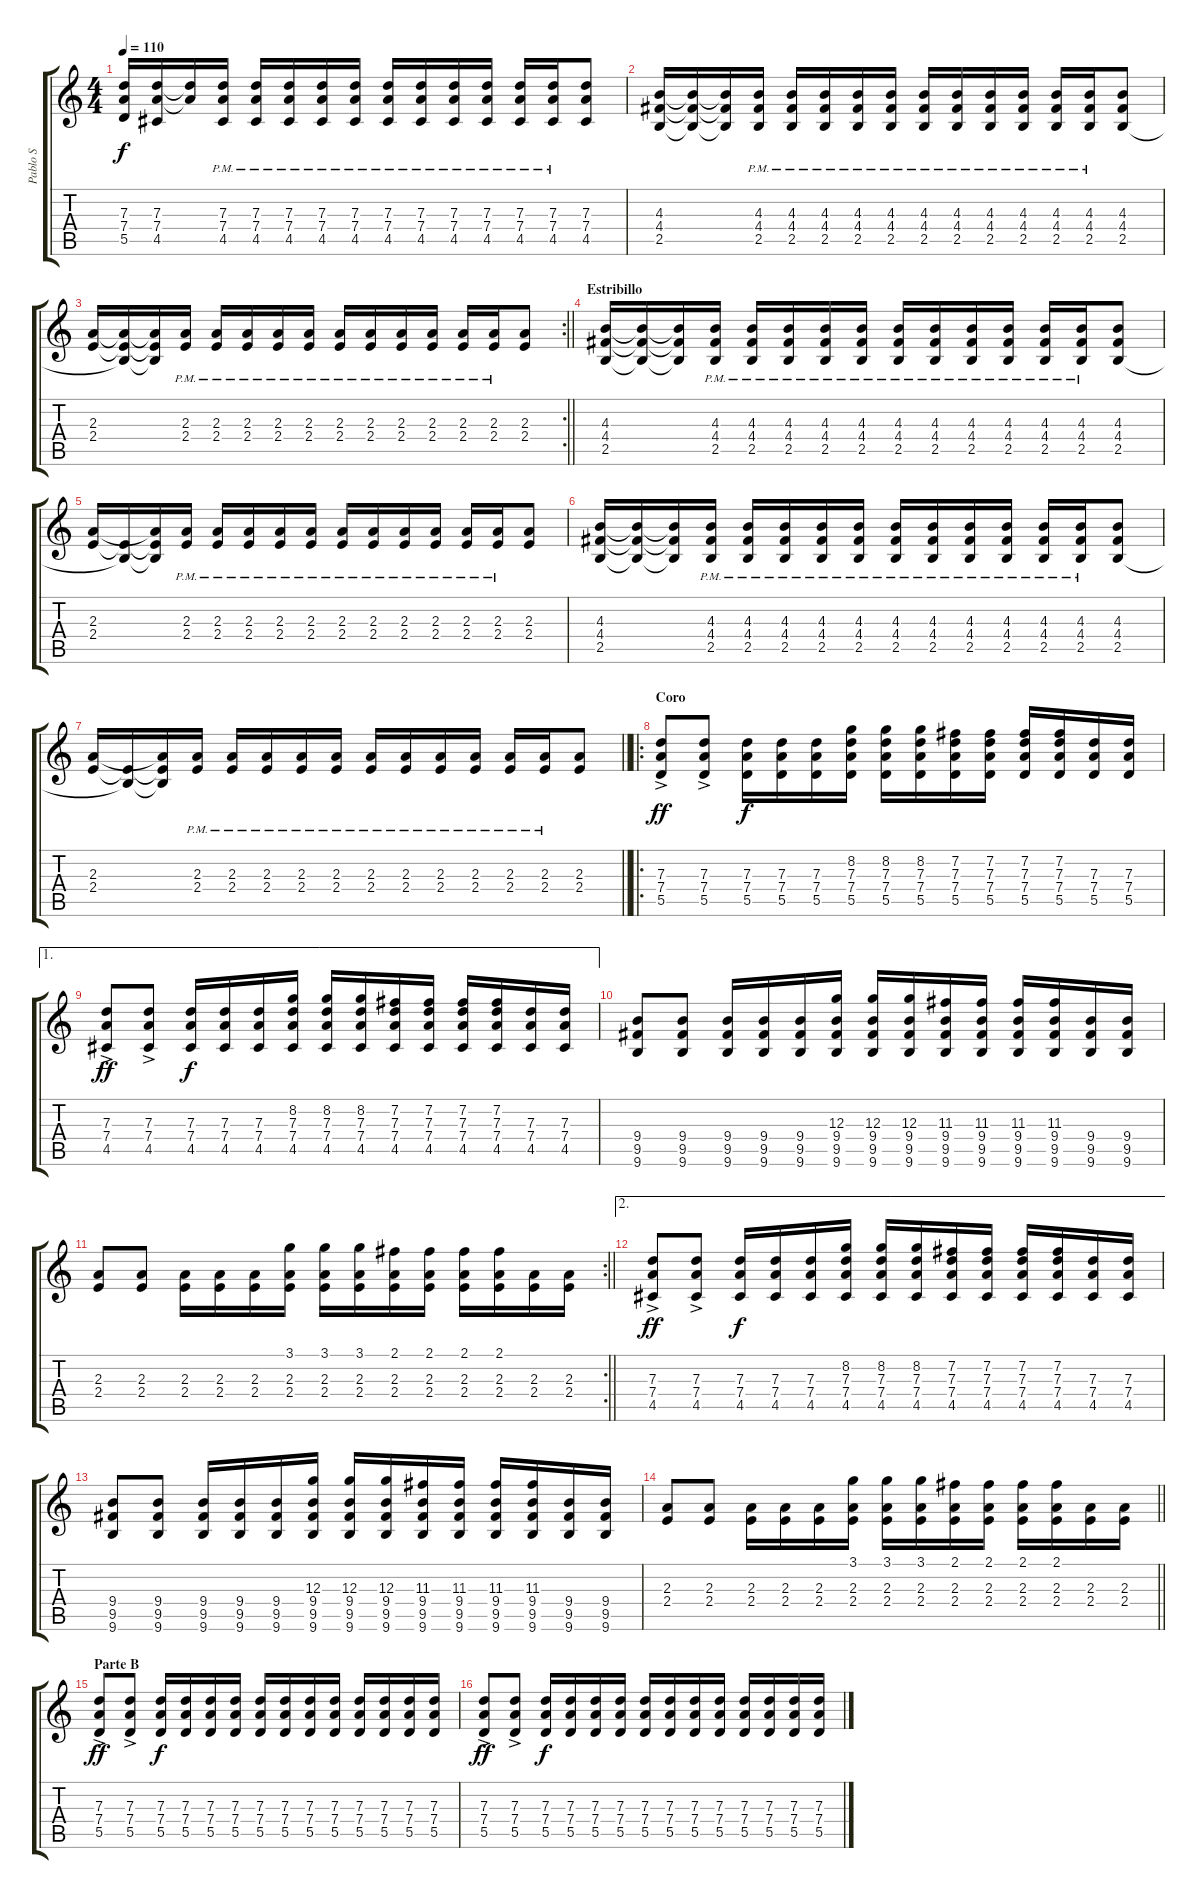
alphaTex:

\track ("Pablo S" "Pablo S") {instrument distortionguitar}
\staff {score tabs}
\tuning (E4 B3 G3 D3 A2 D2) {hide}
\ts (4 4)
\tempo 110
\clef g2
\ks c
(7.3{t} 7.4{t} 5.5{t}).16{dy f} (7.3 7.4 4.5).16 (7.3{t} 7.4{t}).16 (7.3{pm} 7.4{pm} 4.5{pm}).16 (7.3{pm} 7.4{pm} 4.5{pm}).16 (7.3{pm} 7.4{pm} 4.5{pm}).16 (7.3{pm} 7.4{pm} 4.5{pm}).16 (7.3{pm} 7.4{pm} 4.5{pm}).16 (7.3{pm} 7.4{pm} 4.5{pm}).16 (7.3{pm} 7.4{pm} 4.5{pm}).16 (7.3{pm} 7.4{pm} 4.5{pm}).16 (7.3{pm} 7.4{pm} 4.5{pm}).16 (7.3{pm} 7.4{pm} 4.5{pm}).16 (7.3{pm} 7.4{pm} 4.5{pm}).16 (7.3 7.4 4.5).8 |
(4.3 4.4 2.5).16 (4.3{t} 4.4{t} 2.5{t}).16 (4.3{t} 4.4{t} 2.5{t}).16 (4.3{pm} 4.4{pm} 2.5{pm}).16 (4.3{pm} 4.4{pm} 2.5{pm}).16 (4.3{pm} 4.4{pm} 2.5{pm}).16 (4.3{pm} 4.4{pm} 2.5{pm}).16 (4.3{pm} 4.4{pm} 2.5{pm}).16 (4.3{pm} 4.4{pm} 2.5{pm}).16 (4.3{pm} 4.4{pm} 2.5{pm}).16 (4.3{pm} 4.4{pm} 2.5{pm}).16 (4.3{pm} 4.4{pm} 2.5{pm}).16 (4.3{pm} 4.4{pm} 2.5{pm}).16 (4.3{pm} 4.4{pm} 2.5{pm}).16 (4.3 4.4 2.5).8 |
\rc 2
\barLineRight lightlight
(2.3 2.4).16 (2.3{t} 2.4{t} 2.5{t}).16 (2.3{t} 2.4{t} 2.5{t}).16 (2.3{pm} 2.4{pm}).16 (2.3{pm} 2.4{pm}).16 (2.3{pm} 2.4{pm}).16 (2.3{pm} 2.4{pm}).16 (2.3{pm} 2.4{pm}).16 (2.3{pm} 2.4{pm}).16 (2.3{pm} 2.4{pm}).16 (2.3{pm} 2.4{pm}).16 (2.3{pm} 2.4{pm}).16 (2.3{pm} 2.4{pm}).16 (2.3{pm} 2.4{pm}).16 (2.3 2.4).8 |
\section ("" "Estribillo")
(4.3 4.4 2.5).16 (4.3{t} 4.4{t} 2.5{t}).16 (4.3{t} 4.4{t} 2.5{t}).16 (4.3{pm} 4.4{pm} 2.5{pm}).16 (4.3{pm} 4.4{pm} 2.5{pm}).16 (4.3{pm} 4.4{pm} 2.5{pm}).16 (4.3{pm} 4.4{pm} 2.5{pm}).16 (4.3{pm} 4.4{pm} 2.5{pm}).16 (4.3{pm} 4.4{pm} 2.5{pm}).16 (4.3{pm} 4.4{pm} 2.5{pm}).16 (4.3{pm} 4.4{pm} 2.5{pm}).16 (4.3{pm} 4.4{pm} 2.5{pm}).16 (4.3{pm} 4.4{pm} 2.5{pm}).16 (4.3{pm} 4.4{pm} 2.5{pm}).16 (4.3 4.4 2.5).8 |
(2.3 2.4).16 (2.4{t} 2.5{t}).16 (2.3{t} 2.4{t} 2.5{t}).16 (2.3{pm} 2.4).16 (2.3{pm} 2.4).16 (2.3{pm} 2.4).16 (2.3{pm} 2.4).16 (2.3{pm} 2.4).16 (2.3{pm} 2.4).16 (2.3{pm} 2.4).16 (2.3{pm} 2.4).16 (2.3{pm} 2.4).16 (2.3{pm} 2.4).16 (2.3{pm} 2.4).16 (2.3 2.4).8 |
(4.3 4.4 2.5).16 (4.3{t} 4.4{t} 2.5{t}).16 (4.3{t} 4.4{t} 2.5{t}).16 (4.3{pm} 4.4{pm} 2.5{pm}).16 (4.3{pm} 4.4{pm} 2.5{pm}).16 (4.3{pm} 4.4{pm} 2.5{pm}).16 (4.3{pm} 4.4{pm} 2.5{pm}).16 (4.3{pm} 4.4{pm} 2.5{pm}).16 (4.3{pm} 4.4{pm} 2.5{pm}).16 (4.3{pm} 4.4{pm} 2.5{pm}).16 (4.3{pm} 4.4{pm} 2.5{pm}).16 (4.3{pm} 4.4{pm} 2.5{pm}).16 (4.3{pm} 4.4{pm} 2.5{pm}).16 (4.3{pm} 4.4{pm} 2.5{pm}).16 (4.3 4.4 2.5).8 |
\barLineRight lightlight
(2.3 2.4).16 (2.4{t} 2.5{t}).16 (2.3{t} 2.4{t} 2.5{t}).16 (2.3{pm} 2.4).16 (2.3{pm} 2.4).16 (2.3{pm} 2.4).16 (2.3{pm} 2.4).16 (2.3{pm} 2.4).16 (2.3{pm} 2.4).16 (2.3{pm} 2.4).16 (2.3{pm} 2.4).16 (2.3{pm} 2.4).16 (2.3{pm} 2.4).16 (2.3{pm} 2.4).16 (2.3 2.4).8 |
\ro
\section ("" "Coro")
(7.3{ac} 7.4{ac} 5.5{ac}).8{dy ff} (7.3{ac} 7.4{ac} 5.5{ac}).8 (7.3 7.4 5.5).16{dy f} (7.3 7.4 5.5).16 (7.3 7.4 5.5).16 (8.2 7.3 7.4 5.5).16 (8.2 7.3 7.4 5.5).16 (8.2 7.3 7.4 5.5).16 (7.2 7.3 7.4 5.5).16 (7.2 7.3 7.4 5.5).16 (7.2 7.3 7.4 5.5).16 (7.2 7.3 7.4 5.5).16 (7.3 7.4 5.5).16 (7.3 7.4 5.5).16 |
\ae 1
(7.3{ac} 7.4{ac} 4.5{ac}).8{dy ff} (7.3{ac} 7.4{ac} 4.5{ac}).8 (7.3 7.4 4.5).16{dy f} (7.3 7.4 4.5).16 (7.3 7.4 4.5).16 (8.2 7.3 7.4 4.5).16 (8.2 7.3 7.4 4.5).16 (8.2 7.3 7.4 4.5).16 (7.2 7.3 7.4 4.5).16 (7.2 7.3 7.4 4.5).16 (7.2 7.3 7.4 4.5).16 (7.2 7.3 7.4 4.5).16 (7.3 7.4 4.5).16 (7.3 7.4 4.5).16 |
(9.4 9.5 9.6).8 (9.4 9.5 9.6).8 (9.4 9.5 9.6).16 (9.4 9.5 9.6).16 (9.4 9.5 9.6).16 (12.3 9.4 9.5 9.6).16 (12.3 9.4 9.5 9.6).16 (12.3 9.4 9.5 9.6).16 (11.3 9.4 9.5 9.6).16 (11.3 9.4 9.5 9.6).16 (11.3 9.4 9.5 9.6).16 (11.3 9.4 9.5 9.6).16 (9.4 9.5 9.6).16 (9.4 9.5 9.6).16 |
\rc 2
\barLineRight lightlight
(2.3 2.4).8 (2.3 2.4).8 (2.3 2.4).16 (2.3 2.4).16 (2.3 2.4).16 (3.1 2.3 2.4).16 (3.1 2.3 2.4).16 (3.1 2.3 2.4).16 (2.1 2.3 2.4).16 (2.1 2.3 2.4).16 (2.1 2.3 2.4).16 (2.1 2.3 2.4).16 (2.3 2.4).16 (2.3 2.4).16 |
\ae 2
(7.3{ac} 7.4{ac} 4.5{ac}).8{dy ff} (7.3{ac} 7.4{ac} 4.5{ac}).8 (7.3 7.4 4.5).16{dy f} (7.3 7.4 4.5).16 (7.3 7.4 4.5).16 (8.2 7.3 7.4 4.5).16 (8.2 7.3 7.4 4.5).16 (8.2 7.3 7.4 4.5).16 (7.2 7.3 7.4 4.5).16 (7.2 7.3 7.4 4.5).16 (7.2 7.3 7.4 4.5).16 (7.2 7.3 7.4 4.5).16 (7.3 7.4 4.5).16 (7.3 7.4 4.5).16 |
(9.4 9.5 9.6).8 (9.4 9.5 9.6).8 (9.4 9.5 9.6).16 (9.4 9.5 9.6).16 (9.4 9.5 9.6).16 (12.3 9.4 9.5 9.6).16 (12.3 9.4 9.5 9.6).16 (12.3 9.4 9.5 9.6).16 (11.3 9.4 9.5 9.6).16 (11.3 9.4 9.5 9.6).16 (11.3 9.4 9.5 9.6).16 (11.3 9.4 9.5 9.6).16 (9.4 9.5 9.6).16 (9.4 9.5 9.6).16 |
\barLineRight lightlight
(2.3 2.4).8 (2.3 2.4).8 (2.3 2.4).16 (2.3 2.4).16 (2.3 2.4).16 (3.1 2.3 2.4).16 (3.1 2.3 2.4).16 (3.1 2.3 2.4).16 (2.1 2.3 2.4).16 (2.1 2.3 2.4).16 (2.1 2.3 2.4).16 (2.1 2.3 2.4).16 (2.3 2.4).16 (2.3 2.4).16 |
\section ("" "Parte B")
(7.3{ac} 7.4{ac} 5.5{ac}).8{dy ff} (7.3{ac} 7.4{ac} 5.5{ac}).8 (7.3 7.4 5.5).16{dy f} (7.3 7.4 5.5).16 (7.3 7.4 5.5).16 (7.3 7.4 5.5).16 (7.3 7.4 5.5).16 (7.3 7.4 5.5).16 (7.3 7.4 5.5).16 (7.3 7.4 5.5).16 (7.3 7.4 5.5).16 (7.3 7.4 5.5).16 (7.3 7.4 5.5).16 (7.3 7.4 5.5).16 |
(7.3{ac} 7.4{ac} 5.5{ac}).8{dy ff} (7.3{ac} 7.4{ac} 5.5{ac}).8 (7.3 7.4 5.5).16{dy f} (7.3 7.4 5.5).16 (7.3 7.4 5.5).16 (7.3 7.4 5.5).16 (7.3 7.4 5.5).16 (7.3 7.4 5.5).16 (7.3 7.4 5.5).16 (7.3 7.4 5.5).16 (7.3 7.4 5.5).16 (7.3 7.4 5.5).16 (7.3 7.4 5.5).16 (7.3 7.4 5.5).16
